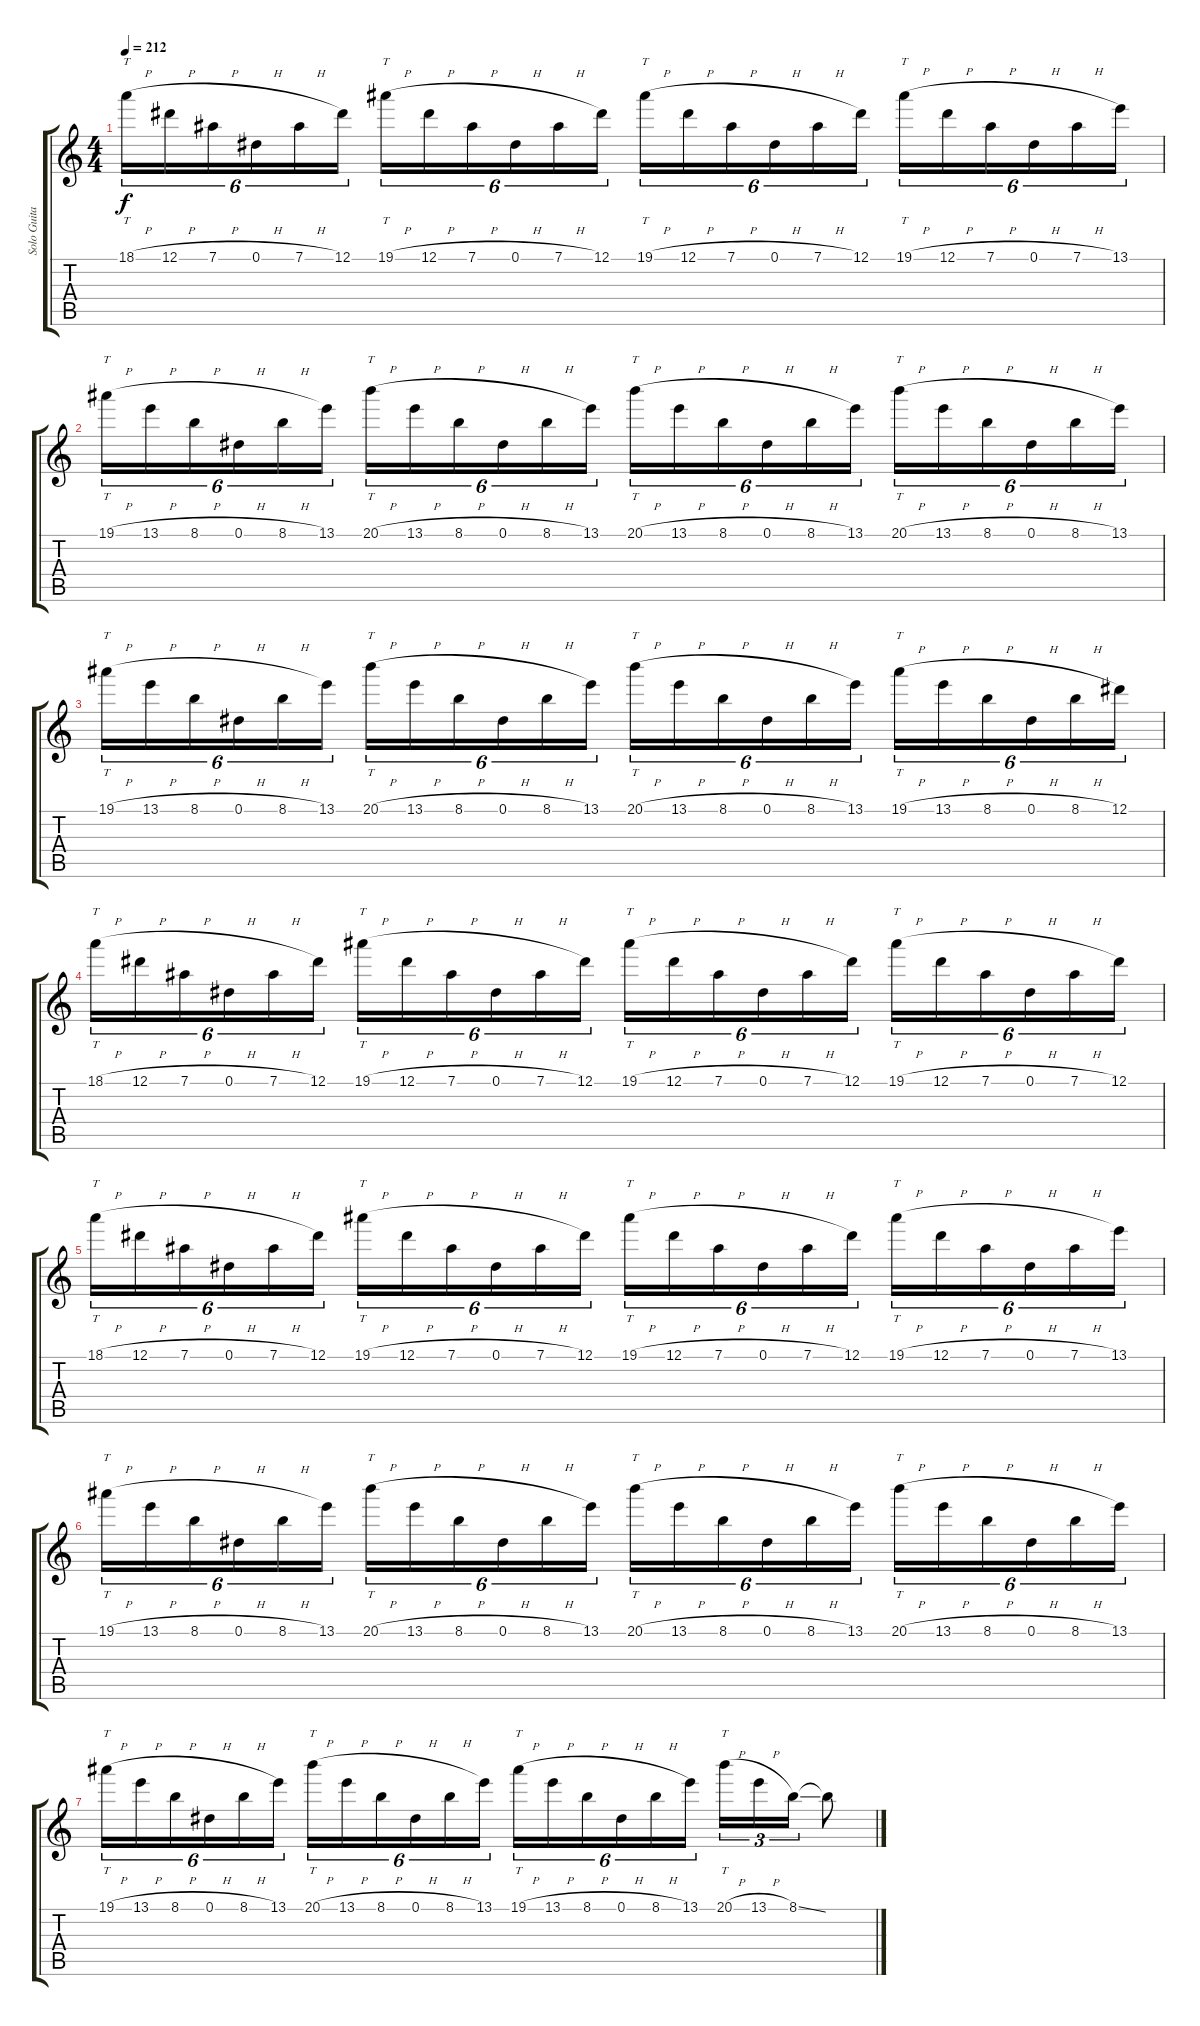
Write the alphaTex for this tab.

\track ("Solo Guitar" "Solo Guita") {instrument distortionguitar}
\staff {score tabs}
\tuning (Eb4 Bb3 Gb3 Db3 Ab2 Eb2) {hide}
\ts (4 4)
\tempo 212
\clef g2
\ks c
18.1{h}.16{tt tu (6 4) dy f} 12.1{h}.16{tu (6 4)} 7.1{h}.16{tu (6 4)} 0.1{h}.16{tu (6 4)} 7.1{h}.16{tu (6 4)} 12.1.16{tu (6 4)} 19.1{h}.16{tt tu (6 4)} 12.1{h}.16{tu (6 4)} 7.1{h}.16{tu (6 4)} 0.1{h}.16{tu (6 4)} 7.1{h}.16{tu (6 4)} 12.1.16{tu (6 4)} 19.1{h}.16{tt tu (6 4)} 12.1{h}.16{tu (6 4)} 7.1{h}.16{tu (6 4)} 0.1{h}.16{tu (6 4)} 7.1{h}.16{tu (6 4)} 12.1.16{tu (6 4)} 19.1{h}.16{tt tu (6 4)} 12.1{h}.16{tu (6 4)} 7.1{h}.16{tu (6 4)} 0.1{h}.16{tu (6 4)} 7.1{h}.16{tu (6 4)} 13.1.16{tu (6 4)} |
19.1{h}.16{tt tu (6 4)} 13.1{h}.16{tu (6 4)} 8.1{h}.16{tu (6 4)} 0.1{h}.16{tu (6 4)} 8.1{h}.16{tu (6 4)} 13.1.16{tu (6 4)} 20.1{h}.16{tt tu (6 4)} 13.1{h}.16{tu (6 4)} 8.1{h}.16{tu (6 4)} 0.1{h}.16{tu (6 4)} 8.1{h}.16{tu (6 4)} 13.1.16{tu (6 4)} 20.1{h}.16{tt tu (6 4)} 13.1{h}.16{tu (6 4)} 8.1{h}.16{tu (6 4)} 0.1{h}.16{tu (6 4)} 8.1{h}.16{tu (6 4)} 13.1.16{tu (6 4)} 20.1{h}.16{tt tu (6 4)} 13.1{h}.16{tu (6 4)} 8.1{h}.16{tu (6 4)} 0.1{h}.16{tu (6 4)} 8.1{h}.16{tu (6 4)} 13.1.16{tu (6 4)} |
19.1{h}.16{tt tu (6 4)} 13.1{h}.16{tu (6 4)} 8.1{h}.16{tu (6 4)} 0.1{h}.16{tu (6 4)} 8.1{h}.16{tu (6 4)} 13.1.16{tu (6 4)} 20.1{h}.16{tt tu (6 4)} 13.1{h}.16{tu (6 4)} 8.1{h}.16{tu (6 4)} 0.1{h}.16{tu (6 4)} 8.1{h}.16{tu (6 4)} 13.1.16{tu (6 4)} 20.1{h}.16{tt tu (6 4)} 13.1{h}.16{tu (6 4)} 8.1{h}.16{tu (6 4)} 0.1{h}.16{tu (6 4)} 8.1{h}.16{tu (6 4)} 13.1.16{tu (6 4)} 19.1{h}.16{tt tu (6 4)} 13.1{h}.16{tu (6 4)} 8.1{h}.16{tu (6 4)} 0.1{h}.16{tu (6 4)} 8.1{h}.16{tu (6 4)} 12.1.16{tu (6 4)} |
18.1{h}.16{tt tu (6 4)} 12.1{h}.16{tu (6 4)} 7.1{h}.16{tu (6 4)} 0.1{h}.16{tu (6 4)} 7.1{h}.16{tu (6 4)} 12.1.16{tu (6 4)} 19.1{h}.16{tt tu (6 4)} 12.1{h}.16{tu (6 4)} 7.1{h}.16{tu (6 4)} 0.1{h}.16{tu (6 4)} 7.1{h}.16{tu (6 4)} 12.1.16{tu (6 4)} 19.1{h}.16{tt tu (6 4)} 12.1{h}.16{tu (6 4)} 7.1{h}.16{tu (6 4)} 0.1{h}.16{tu (6 4)} 7.1{h}.16{tu (6 4)} 12.1.16{tu (6 4)} 19.1{h}.16{tt tu (6 4)} 12.1{h}.16{tu (6 4)} 7.1{h}.16{tu (6 4)} 0.1{h}.16{tu (6 4)} 7.1{h}.16{tu (6 4)} 12.1.16{tu (6 4)} |
18.1{h}.16{tt tu (6 4)} 12.1{h}.16{tu (6 4)} 7.1{h}.16{tu (6 4)} 0.1{h}.16{tu (6 4)} 7.1{h}.16{tu (6 4)} 12.1.16{tu (6 4)} 19.1{h}.16{tt tu (6 4)} 12.1{h}.16{tu (6 4)} 7.1{h}.16{tu (6 4)} 0.1{h}.16{tu (6 4)} 7.1{h}.16{tu (6 4)} 12.1.16{tu (6 4)} 19.1{h}.16{tt tu (6 4)} 12.1{h}.16{tu (6 4)} 7.1{h}.16{tu (6 4)} 0.1{h}.16{tu (6 4)} 7.1{h}.16{tu (6 4)} 12.1.16{tu (6 4)} 19.1{h}.16{tt tu (6 4)} 12.1{h}.16{tu (6 4)} 7.1{h}.16{tu (6 4)} 0.1{h}.16{tu (6 4)} 7.1{h}.16{tu (6 4)} 13.1.16{tu (6 4)} |
19.1{h}.16{tt tu (6 4)} 13.1{h}.16{tu (6 4)} 8.1{h}.16{tu (6 4)} 0.1{h}.16{tu (6 4)} 8.1{h}.16{tu (6 4)} 13.1.16{tu (6 4)} 20.1{h}.16{tt tu (6 4)} 13.1{h}.16{tu (6 4)} 8.1{h}.16{tu (6 4)} 0.1{h}.16{tu (6 4)} 8.1{h}.16{tu (6 4)} 13.1.16{tu (6 4)} 20.1{h}.16{tt tu (6 4)} 13.1{h}.16{tu (6 4)} 8.1{h}.16{tu (6 4)} 0.1{h}.16{tu (6 4)} 8.1{h}.16{tu (6 4)} 13.1.16{tu (6 4)} 20.1{h}.16{tt tu (6 4)} 13.1{h}.16{tu (6 4)} 8.1{h}.16{tu (6 4)} 0.1{h}.16{tu (6 4)} 8.1{h}.16{tu (6 4)} 13.1.16{tu (6 4)} |
19.1{h}.16{tt tu (6 4)} 13.1{h}.16{tu (6 4)} 8.1{h}.16{tu (6 4)} 0.1{h}.16{tu (6 4)} 8.1{h}.16{tu (6 4)} 13.1.16{tu (6 4)} 20.1{h}.16{tt tu (6 4)} 13.1{h}.16{tu (6 4)} 8.1{h}.16{tu (6 4)} 0.1{h}.16{tu (6 4)} 8.1{h}.16{tu (6 4)} 13.1.16{tu (6 4)} 19.1{h}.16{tt tu (6 4)} 13.1{h}.16{tu (6 4)} 8.1{h}.16{tu (6 4)} 0.1{h}.16{tu (6 4)} 8.1{h}.16{tu (6 4)} 13.1.16{tu (6 4)} 20.1{h}.16{tt tu (3 2)} 13.1{h}.16{tu (3 2)} 8.1{ss}.16{tu (3 2)} 8.1{t}.8
